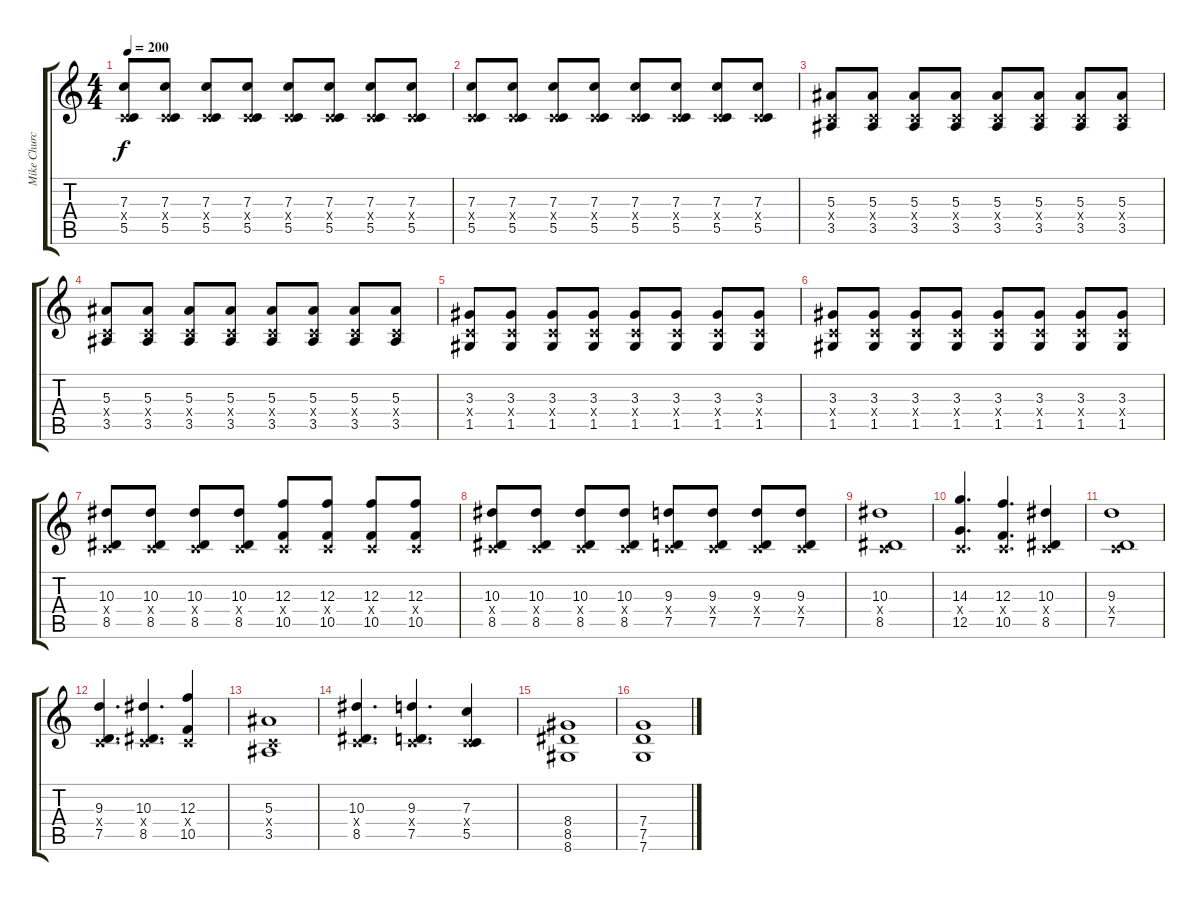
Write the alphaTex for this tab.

\track ("Mike Church" "Mike Churc") {instrument distortionguitar}
\staff {score tabs}
\tuning (D4 A4 F3 C3 G2 C2) {hide}
\ts (4 4)
\tempo 200
\clef g2
\ks c
(7.3 0.4{x} 5.5).8{dy f} (7.3 0.4{x} 5.5).8 (7.3 0.4{x} 5.5).8 (7.3 0.4{x} 5.5).8 (7.3 0.4{x} 5.5).8 (7.3 0.4{x} 5.5).8 (7.3 0.4{x} 5.5).8 (7.3 0.4{x} 5.5).8 |
(7.3 0.4{x} 5.5).8 (7.3 0.4{x} 5.5).8 (7.3 0.4{x} 5.5).8 (7.3 0.4{x} 5.5).8 (7.3 0.4{x} 5.5).8 (7.3 0.4{x} 5.5).8 (7.3 0.4{x} 5.5).8 (7.3 0.4{x} 5.5).8 |
(5.3 0.4{x} 3.5).8 (5.3 0.4{x} 3.5).8 (5.3 0.4{x} 3.5).8 (5.3 0.4{x} 3.5).8 (5.3 0.4{x} 3.5).8 (5.3 0.4{x} 3.5).8 (5.3 0.4{x} 3.5).8 (5.3 0.4{x} 3.5).8 |
(5.3 0.4{x} 3.5).8 (5.3 0.4{x} 3.5).8 (5.3 0.4{x} 3.5).8 (5.3 0.4{x} 3.5).8 (5.3 0.4{x} 3.5).8 (5.3 0.4{x} 3.5).8 (5.3 0.4{x} 3.5).8 (5.3 0.4{x} 3.5).8 |
(3.3 0.4{x} 1.5).8 (3.3 0.4{x} 1.5).8 (3.3 0.4{x} 1.5).8 (3.3 0.4{x} 1.5).8 (3.3 0.4{x} 1.5).8 (3.3 0.4{x} 1.5).8 (3.3 0.4{x} 1.5).8 (3.3 0.4{x} 1.5).8 |
(3.3 0.4{x} 1.5).8 (3.3 0.4{x} 1.5).8 (3.3 0.4{x} 1.5).8 (3.3 0.4{x} 1.5).8 (3.3 0.4{x} 1.5).8 (3.3 0.4{x} 1.5).8 (3.3 0.4{x} 1.5).8 (3.3 0.4{x} 1.5).8 |
(10.3 0.4{x} 8.5).8 (10.3 0.4{x} 8.5).8 (10.3 0.4{x} 8.5).8 (10.3 0.4{x} 8.5).8 (12.3 0.4{x} 10.5).8 (12.3 0.4{x} 10.5).8 (12.3 0.4{x} 10.5).8 (12.3 0.4{x} 10.5).8 |
(10.3 0.4{x} 8.5).8 (10.3 0.4{x} 8.5).8 (10.3 0.4{x} 8.5).8 (10.3 0.4{x} 8.5).8 (9.3 0.4{x} 7.5).8 (9.3 0.4{x} 7.5).8 (9.3 0.4{x} 7.5).8 (9.3 0.4{x} 7.5).8 |
(10.3 0.4{x} 8.5).1 |
(14.3 0.4{x} 12.5).4{d} (12.3 0.4{x} 10.5).4{d} (10.3 0.4{x} 8.5).4 |
(9.3 0.4{x} 7.5).1 |
(9.3 0.4{x} 7.5).4{d} (10.3 0.4{x} 8.5).4{d} (12.3 0.4{x} 10.5).4 |
(5.3 0.4{x} 3.5).1 |
(10.3 0.4{x} 8.5).4{d} (9.3 0.4{x} 7.5).4{d} (7.3 0.4{x} 5.5).4 |
(8.4 8.5 8.6).1 |
(7.4 7.5 7.6).1
